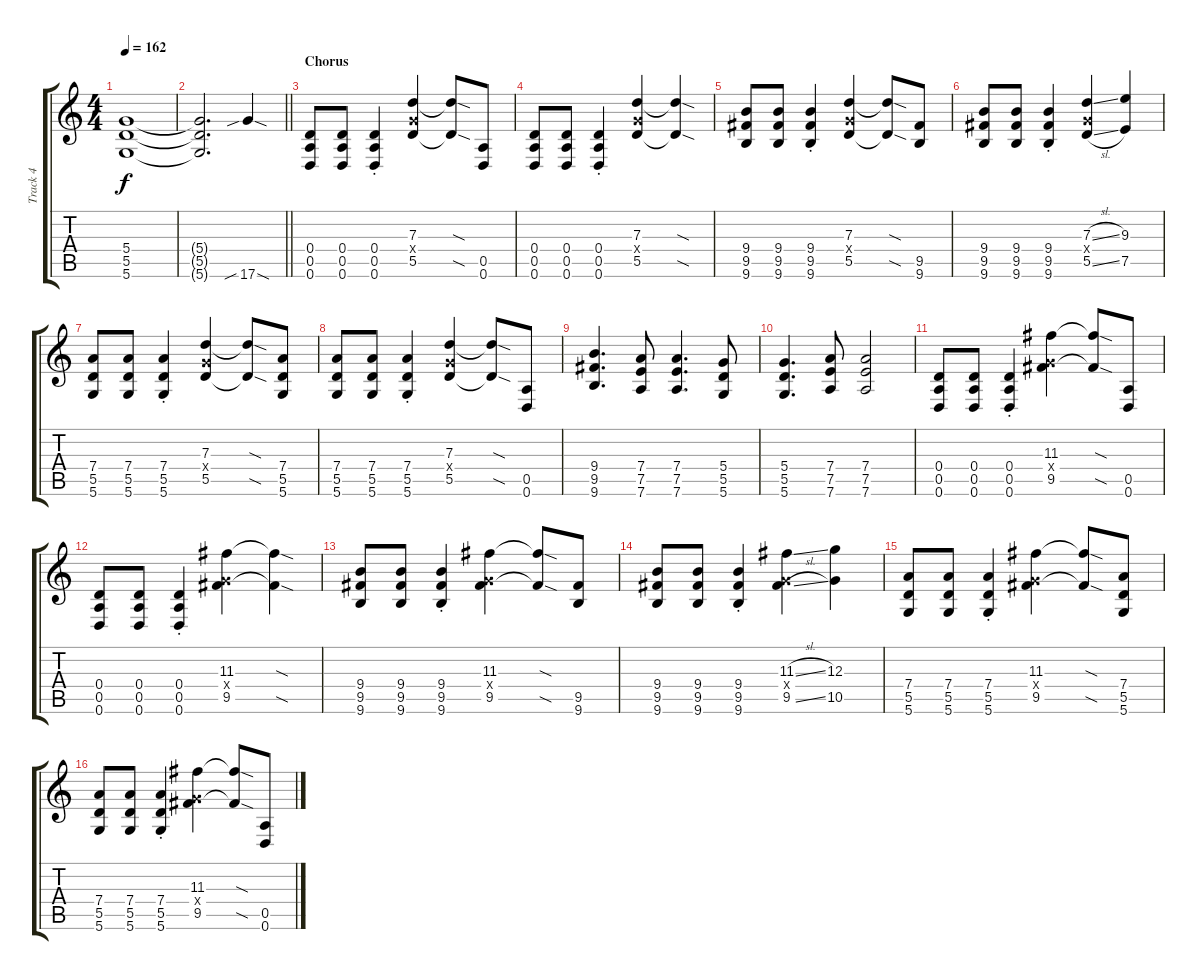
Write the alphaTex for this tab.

\track ("Track 4" "Track 4") {instrument distortionguitar}
\staff {score tabs}
\tuning (E4 B3 G3 D3 A2 D2) {hide}
\ts (4 4)
\tempo 162
\clef g2
\ks c
(5.4{t} 5.5{t} 5.6{t}).1{dy f} |
\barLineRight lightlight
(5.4{t} 5.5{t} 5.6{t}).2{d} 17.6{sib sod}.4 |
\section ("" "Chorus")
(0.4 0.5 0.6).8 (0.4 0.5 0.6).8 (0.4{st} 0.5{st} 0.6{st}).4 (7.3 5.4{x} 5.5).4 (7.3{sod t} 5.5{sod t}).8 (0.5 0.6).8 |
(0.4 0.5 0.6).8 (0.4 0.5 0.6).8 (0.4{st} 0.5{st} 0.6{st}).4 (7.3 5.4{x} 5.5).4 (7.3{sod t} 5.5{sod t}).4 |
(9.4 9.5 9.6).8 (9.4 9.5 9.6).8 (9.4{st} 9.5{st} 9.6{st}).4 (7.3 5.4{x} 5.5).4 (7.3{sod t} 5.5{sod t}).8 (9.5 9.6).8 |
(9.4 9.5 9.6).8 (9.4 9.5 9.6).8 (9.4{st} 9.5{st} 9.6{st}).4 (7.3{sl} 5.4{x} 5.5{sl}).4 (9.3 7.5).4 |
(7.4 5.5 5.6).8 (7.4 5.5 5.6).8 (7.4{st} 5.5{st} 5.6{st}).4 (7.3 5.4{x} 5.5).4 (7.3{sod t} 5.5{sod t}).8 (7.4 5.5 5.6).8 |
(7.4 5.5 5.6).8 (7.4 5.5 5.6).8 (7.4{st} 5.5{st} 5.6{st}).4 (7.3 5.4{x} 5.5).4 (7.3{sod t} 5.5{sod t}).8 (0.5 0.6).8 |
(9.4 9.5 9.6).4{d} (7.4 7.5 7.6).8 (7.4 7.5 7.6).4{d} (5.4 5.5 5.6).8 |
(5.4 5.5 5.6).4{d} (7.4 7.5 7.6).8 (7.4 7.5 7.6).2 |
(0.4 0.5 0.6).8 (0.4 0.5 0.6).8 (0.4{st} 0.5{st} 0.6{st}).4 (11.3 5.4{x} 9.5).4 (11.3{sod t} 9.5{sod t}).8 (0.5 0.6).8 |
(0.4 0.5 0.6).8 (0.4 0.5 0.6).8 (0.4{st} 0.5{st} 0.6{st}).4 (11.3 5.4{x} 9.5).4 (11.3{sod t} 9.5{sod t}).4 |
(9.4 9.5 9.6).8 (9.4 9.5 9.6).8 (9.4{st} 9.5{st} 9.6{st}).4 (11.3 5.4{x} 9.5).4 (11.3{sod t} 9.5{sod t}).8 (9.5 9.6).8 |
(9.4 9.5 9.6).8 (9.4 9.5 9.6).8 (9.4{st} 9.5{st} 9.6{st}).4 (11.3{sl} 5.4{x} 9.5{sl}).4 (12.3 10.5).4 |
(7.4 5.5 5.6).8 (7.4 5.5 5.6).8 (7.4{st} 5.5{st} 5.6{st}).4 (11.3 5.4{x} 9.5).4 (11.3{sod t} 9.5{sod t}).8 (7.4 5.5 5.6).8 |
(7.4 5.5 5.6).8 (7.4 5.5 5.6).8 (7.4{st} 5.5{st} 5.6{st}).4 (11.3 5.4{x} 9.5).4 (11.3{sod t} 9.5{sod t}).8 (0.5 0.6).8
